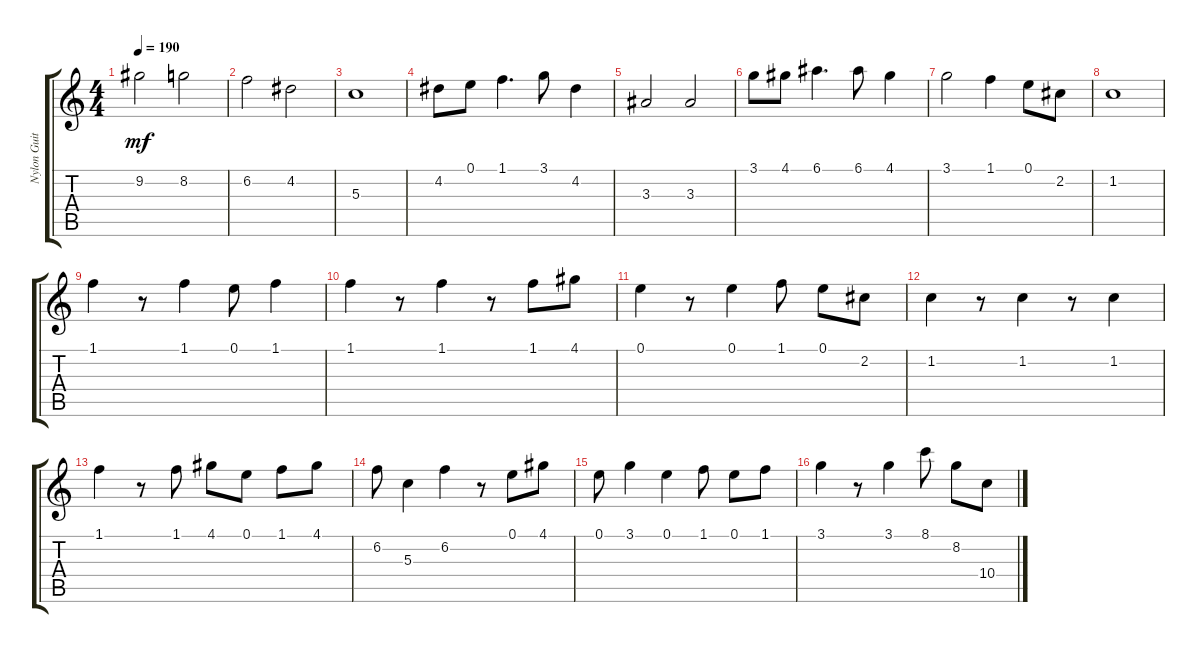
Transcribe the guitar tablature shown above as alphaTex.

\track ("Nylon Guitar" "Nylon Guit") {instrument acousticguitarnylon}
\staff {score tabs}
\tuning (E4 B3 G3 D3 A2 E2) {hide}
\ts (4 4)
\tempo 190
\clef g2
\ks c
9.2.2{dy mf} 8.2.2 |
6.2.2 4.2.2 |
5.3.1 |
4.2.8 0.1.8 1.1.4{d} 3.1.8 4.2.4 |
3.3.2 3.3.2 |
3.1.8 4.1.8 6.1.4{d} 6.1.8 4.1.4 |
3.1.2 1.1.4 0.1.8 2.2.8 |
1.2.1 |
1.1.4 r.8 1.1.4 0.1.8 1.1.4 |
1.1.4 r.8 1.1.4 r.8 1.1.8 4.1.8 |
0.1.4 r.8 0.1.4 1.1.8 0.1.8 2.2.8 |
1.2.4 r.8 1.2.4 r.8 1.2.4 |
1.1.4 r.8 1.1.8 4.1.8 0.1.8 1.1.8 4.1.8 |
6.2.8 5.3.4 6.2.4 r.8 0.1.8 4.1.8 |
0.1.8 3.1.4 0.1.4 1.1.8 0.1.8 1.1.8 |
3.1.4 r.8 3.1.4 8.1.8 8.2.8 10.4.8
